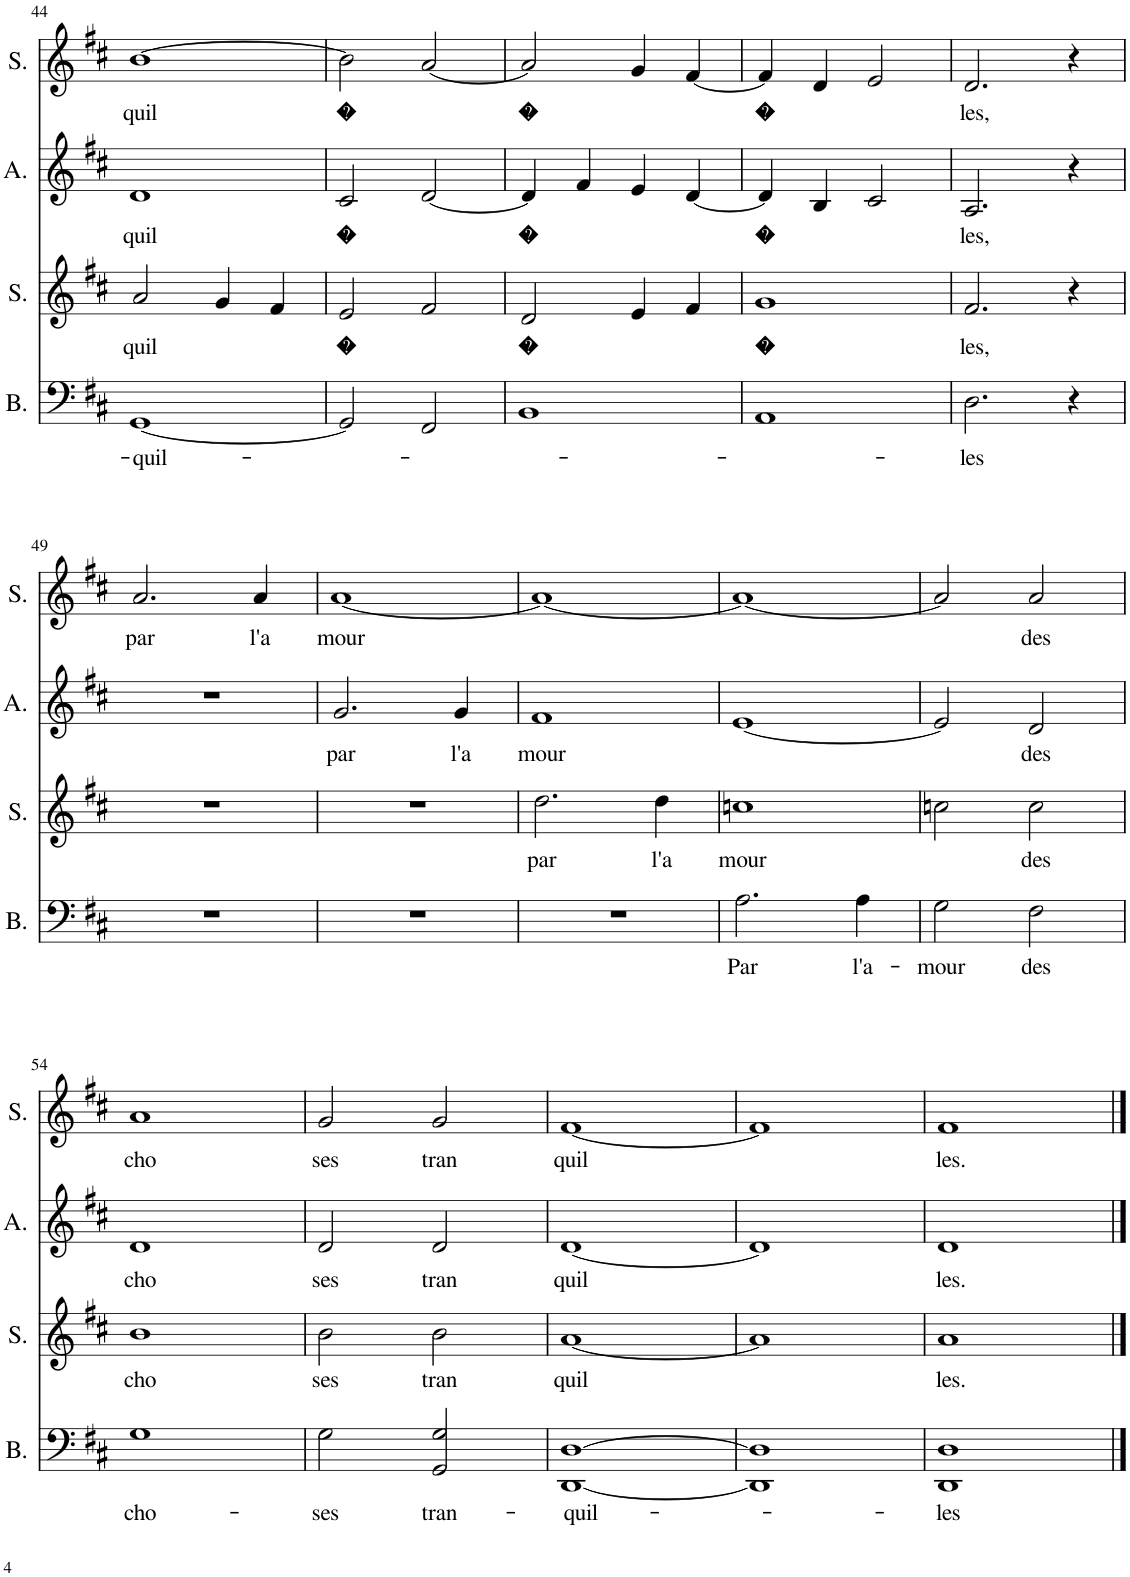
**kern	**text	**kern	**text	**kern	**text	**kern	**text
*part4	*part4	*part3	*part3	*part2	*part2	*part1	*part1
*staff4	*staff4	*staff3	*staff3	*staff2	*staff2	*staff1	*staff1
*I"Bas, b	*	*I"Sopraan, t	*	*I"Alt, a	*	*I"Sopraan, s	*
*I'B.	*	*I'S.	*	*I'A.	*	*I'S.	*
!!LO:PB:g=z
*clefF4	*	*clefG2	*	*clefG2	*	*clefG2	*
*k[f#c#]	*	*k[f#c#]	*	*k[f#c#]	*	*k[f#c#]	*
*M4/4	*	*M4/4	*	*M4/4	*	*M4/4	*
=44	=44	=44	=44	=44	=44	=44	=44
!	!LO:LY:b	!	!LO:LY:b	!	!LO:LY:b	!	!LO:LY:b
[1GG	-quil-	2a/	quil	1d	quil	[1b	quil
.	.	4g/	.	.	.	.	.
.	.	4f#/	.	.	.	.	.
=45	=45	=45	=45	=45	=45	=45	=45
!	!	!	!LO:LY:b	!	!LO:LY:b	!	!LO:LY:b
2GG/]	.	2e/	�	2c#/	�	2b\]	�
2FF#/	.	2f#/	.	[2d/	.	[2a/	.
=46	=46	=46	=46	=46	=46	=46	=46
!	!	!	!LO:LY:b	!	!LO:LY:b	!	!LO:LY:b
1BB	.	2d/	�	4d/]	�	2a/]	�
.	.	.	.	4f#/	.	.	.
.	.	4e/	.	4e/	.	4g/	.
.	.	4f#/	.	[4d/	.	[4f#/	.
=47	=47	=47	=47	=47	=47	=47	=47
!	!	!	!LO:LY:b	!	!LO:LY:b	!	!LO:LY:b
1AA	.	1g	�	4d/]	�	4f#/]	�
.	.	.	.	4B/	.	4d/	.
.	.	.	.	2c#/	.	2e/	.
=48	=48	=48	=48	=48	=48	=48	=48
!	!LO:LY:b	!	!LO:LY:b	!	!LO:LY:b	!	!LO:LY:b
2.D\	-les	2.f#/	les,	2.A/	les,	2.d/	les,
4r	.	4r	.	4r	.	4r	.
!!LO:LB:g=z
=49	=49	=49	=49	=49	=49	=49	=49
!	!	!	!	!	!	!	!LO:LY:b
1r	.	1r	.	1r	.	2.a/	par
!	!	!	!	!	!	!	!LO:LY:b
.	.	.	.	.	.	4a/	l'a
=50	=50	=50	=50	=50	=50	=50	=50
!	!	!	!	!	!LO:LY:b	!	!LO:LY:b
1r	.	1r	.	2.g/	par	[1a	mour
!	!	!	!	!	!LO:LY:b	!	!
.	.	.	.	4g/	l'a	.	.
=51	=51	=51	=51	=51	=51	=51	=51
!	!	!	!LO:LY:b	!	!LO:LY:b	!	!
1r	.	2.dd\	par	1f#	mour	1a_	.
!	!	!	!LO:LY:b	!	!	!	!
.	.	4dd\	l'a	.	.	.	.
=52	=52	=52	=52	=52	=52	=52	=52
!	!LO:LY:b	!	!LO:LY:b	!	!	!	!
2.A\	Par	1ccn	mour	[1e	.	1a_	.
!	!LO:LY:b	!	!	!	!	!	!
4A\	l'a-	.	.	.	.	.	.
=53	=53	=53	=53	=53	=53	=53	=53
!	!LO:LY:b	!	!	!	!	!	!
2G\	-mour	2ccn\	.	2e/]	.	2a/]	.
!	!LO:LY:b	!	!LO:LY:b	!	!LO:LY:b	!	!LO:LY:b
2F#\	des	2cc\	des	2d/	des	2a/	des
!!LO:LB:g=z
=54	=54	=54	=54	=54	=54	=54	=54
!	!LO:LY:b	!	!LO:LY:b	!	!LO:LY:b	!	!LO:LY:b
1G	cho-	1b	cho	1d	cho	1a	cho
=55	=55	=55	=55	=55	=55	=55	=55
!	!LO:LY:b	!	!LO:LY:b	!	!LO:LY:b	!	!LO:LY:b
2G\	-ses	2b\	ses	2d/	ses	2g/	ses
!	!LO:LY:b	!	!LO:LY:b	!	!LO:LY:b	!	!LO:LY:b
2GG/ 2G/	tran-	2b\	tran	2d/	tran	2g/	tran
=56	=56	=56	=56	=56	=56	=56	=56
!	!LO:LY:b	!	!LO:LY:b	!	!LO:LY:b	!	!LO:LY:b
[1DD [1D	-quil-	[1a	quil	[1d	quil	[1f#	quil
=57	=57	=57	=57	=57	=57	=57	=57
1DD] 1D]	.	1a]	.	1d]	.	1f#]	.
=58	=58	=58	=58	=58	=58	=58	=58
!	!LO:LY:b	!	!LO:LY:b	!	!LO:LY:b	!	!LO:LY:b
1DD 1D	-les	1a	les.	1d	les.	1f#	les.
==	==	==	==	==	==	==	==
*-	*-	*-	*-	*-	*-	*-	*-
